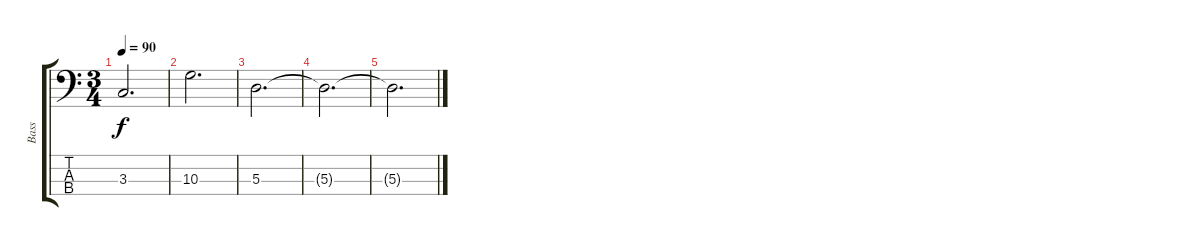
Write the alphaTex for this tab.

\track ("Bass" "Bass") {instrument electricbassfinger}
\staff {score tabs}
\tuning (G2 D2 A1 E1) {hide}
\ts (3 4)
\tempo 90
\clef f4
\ks c
3.3.2{d dy f} |
10.3.2{d} |
5.3.2{d} |
5.3{t}.2{d} |
5.3{t}.2{d}
